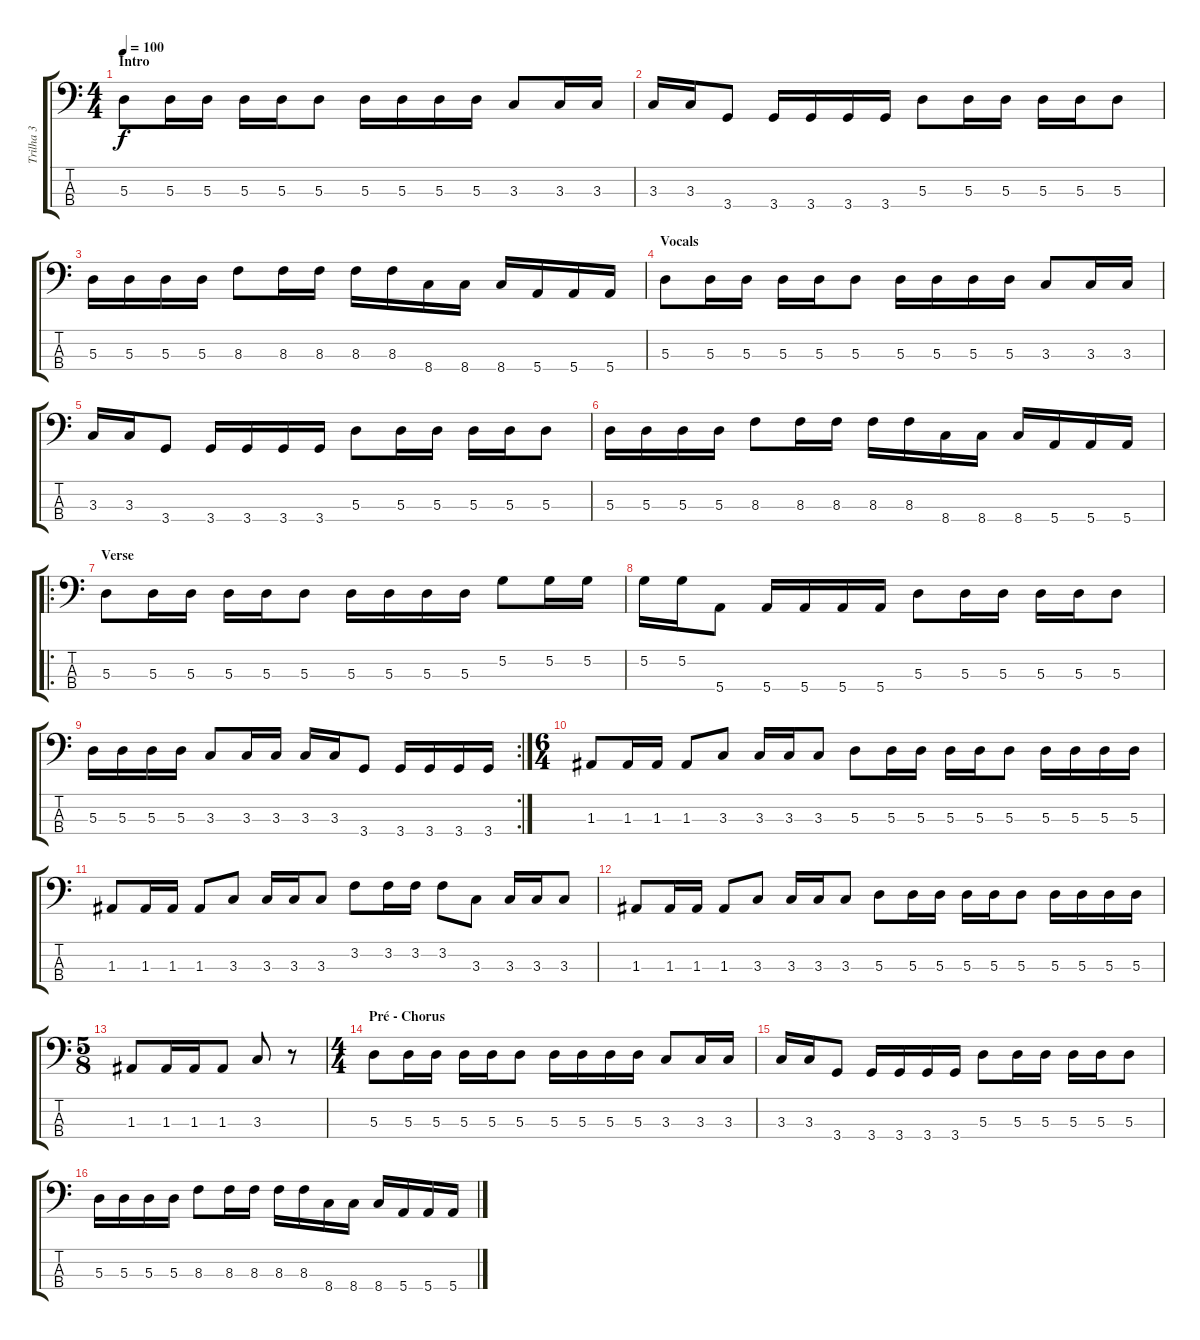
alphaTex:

\track ("Trilha 3" "Trilha 3") {instrument electricbassfinger}
\staff {score tabs}
\tuning (G2 D2 A1 E1) {hide}
\ts (4 4)
\section ("" "Intro")
\tempo 100
\clef f4
\ks c
5.3.8{dy f instrument electricbassfinger} 5.3.16 5.3.16 5.3.16 5.3.16 5.3.8 5.3.16 5.3.16 5.3.16 5.3.16 3.3.8 3.3.16 3.3.16 |
3.3.16 3.3.16 3.4.8 3.4.16 3.4.16 3.4.16 3.4.16 5.3.8 5.3.16 5.3.16 5.3.16 5.3.16 5.3.8 |
5.3.16 5.3.16 5.3.16 5.3.16 8.3.8 8.3.16 8.3.16 8.3.16 8.3.16 8.4.16 8.4.16 8.4.16 5.4.16 5.4.16 5.4.16 |
\section ("" "Vocals")
5.3.8 5.3.16 5.3.16 5.3.16 5.3.16 5.3.8 5.3.16 5.3.16 5.3.16 5.3.16 3.3.8 3.3.16 3.3.16 |
3.3.16 3.3.16 3.4.8 3.4.16 3.4.16 3.4.16 3.4.16 5.3.8 5.3.16 5.3.16 5.3.16 5.3.16 5.3.8 |
5.3.16 5.3.16 5.3.16 5.3.16 8.3.8 8.3.16 8.3.16 8.3.16 8.3.16 8.4.16 8.4.16 8.4.16 5.4.16 5.4.16 5.4.16 |
\ro
\section ("" "Verse")
5.3.8 5.3.16 5.3.16 5.3.16 5.3.16 5.3.8 5.3.16 5.3.16 5.3.16 5.3.16 5.2.8 5.2.16 5.2.16 |
5.2.16 5.2.16 5.4.8 5.4.16 5.4.16 5.4.16 5.4.16 5.3.8 5.3.16 5.3.16 5.3.16 5.3.16 5.3.8 |
\rc 2
5.3.16 5.3.16 5.3.16 5.3.16 3.3.8 3.3.16 3.3.16 3.3.16 3.3.16 3.4.8 3.4.16 3.4.16 3.4.16 3.4.16 |
\ts (6 4)
1.3.8 1.3.16 1.3.16 1.3.8 3.3.8 3.3.16 3.3.16 3.3.8 5.3.8 5.3.16 5.3.16 5.3.16 5.3.16 5.3.8 5.3.16 5.3.16 5.3.16 5.3.16 |
1.3.8 1.3.16 1.3.16 1.3.8 3.3.8 3.3.16 3.3.16 3.3.8 3.2.8 3.2.16 3.2.16 3.2.8 3.3.8 3.3.16 3.3.16 3.3.8 |
1.3.8 1.3.16 1.3.16 1.3.8 3.3.8 3.3.16 3.3.16 3.3.8 5.3.8 5.3.16 5.3.16 5.3.16 5.3.16 5.3.8 5.3.16 5.3.16 5.3.16 5.3.16 |
\ts (5 8)
1.3.8 1.3.16 1.3.16 1.3.8 3.3.8 r.8 |
\ts (4 4)
\section ("" "Pré - Chorus")
5.3.8 5.3.16 5.3.16 5.3.16 5.3.16 5.3.8 5.3.16 5.3.16 5.3.16 5.3.16 3.3.8 3.3.16 3.3.16 |
3.3.16 3.3.16 3.4.8 3.4.16 3.4.16 3.4.16 3.4.16 5.3.8 5.3.16 5.3.16 5.3.16 5.3.16 5.3.8 |
5.3.16 5.3.16 5.3.16 5.3.16 8.3.8 8.3.16 8.3.16 8.3.16 8.3.16 8.4.16 8.4.16 8.4.16 5.4.16 5.4.16 5.4.16
